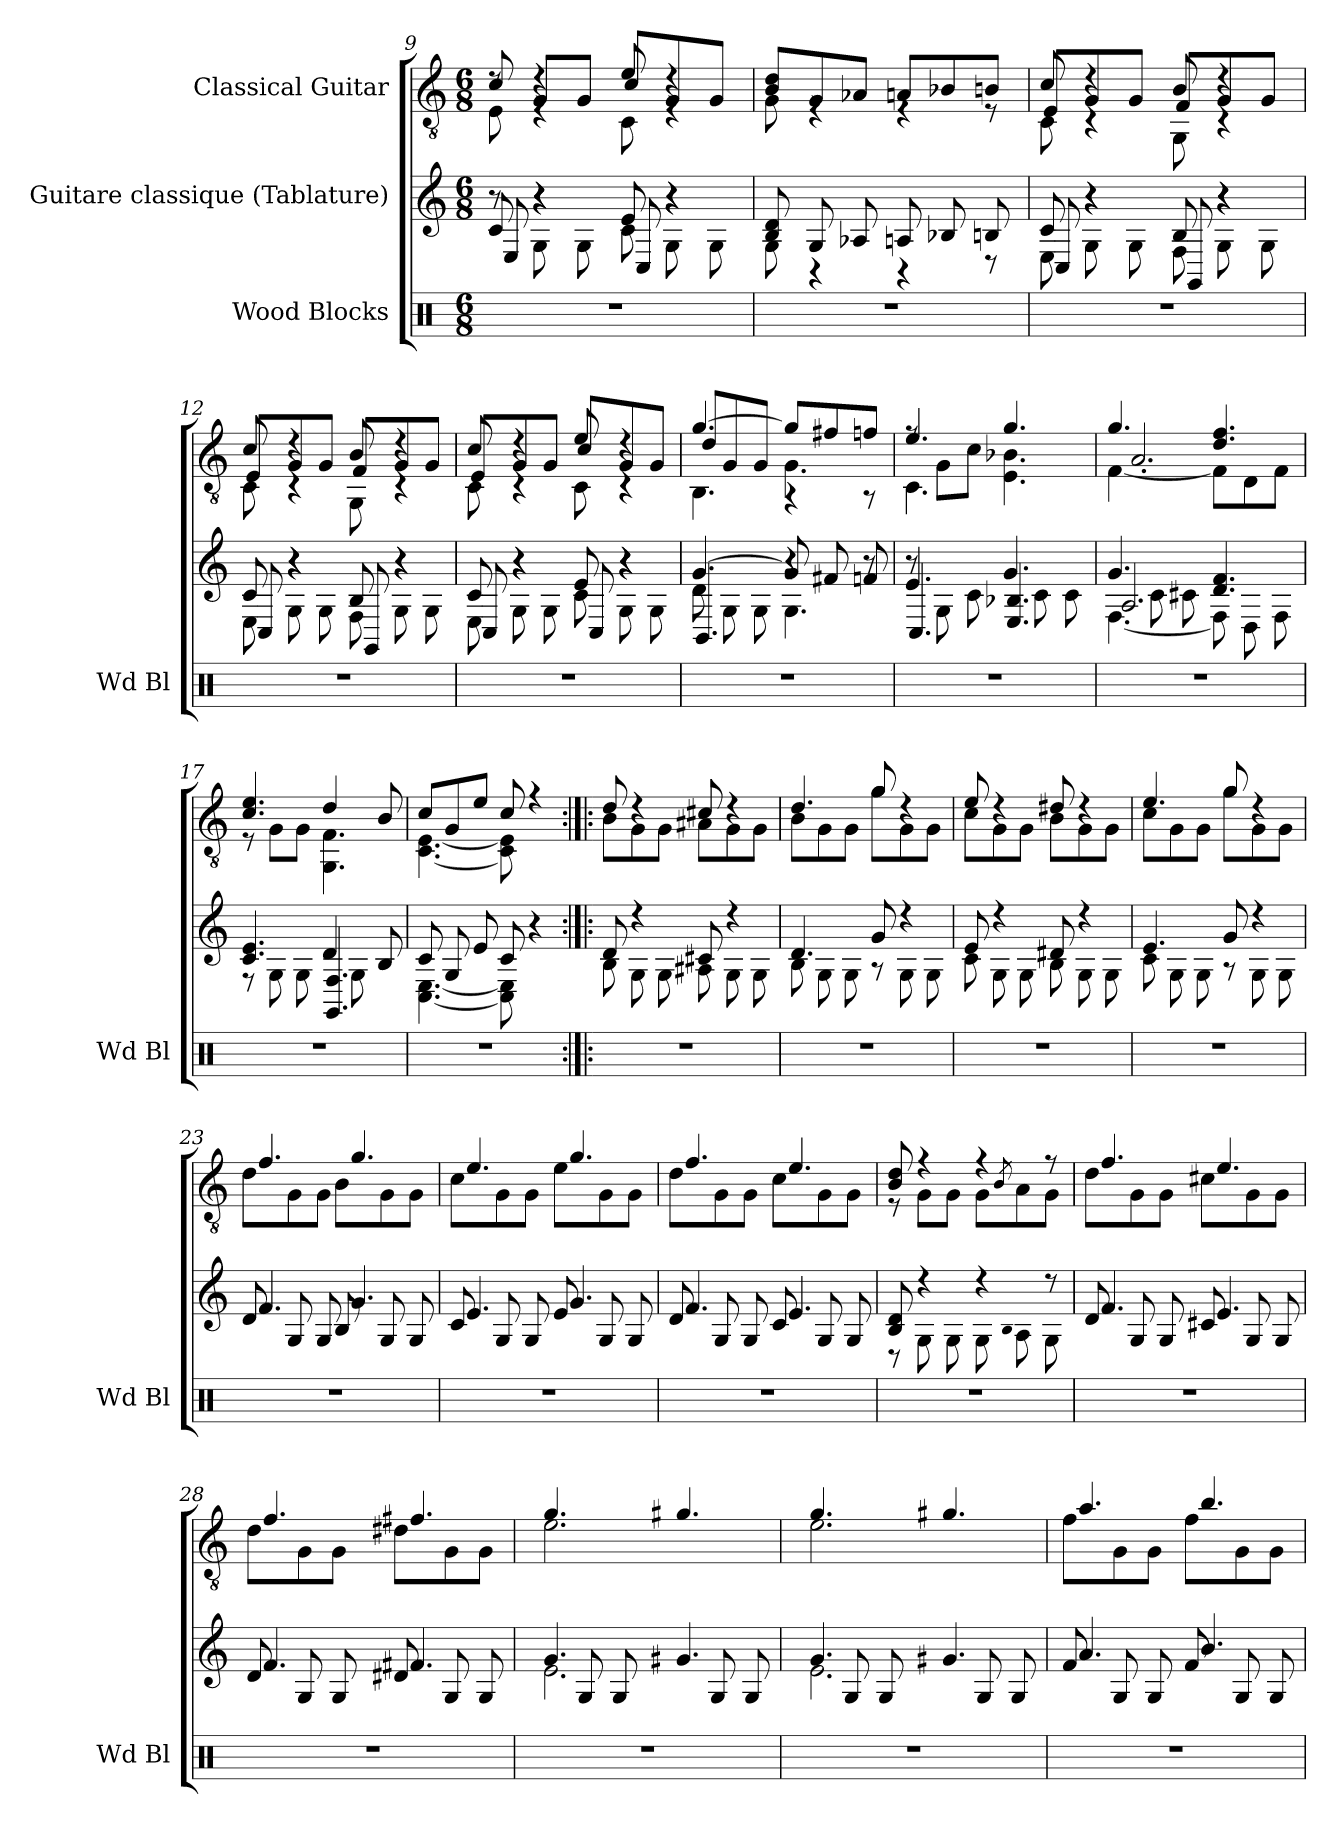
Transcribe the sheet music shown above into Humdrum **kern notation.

**kern	**kern	**kern
*part3	*part2	*part1
*staff3	*staff2	*staff1
*I"Wood Blocks	*I"Guitare classique (Tablature)	*I"Classical Guitar
*I'Wd Bl	*	*
*clefX	*	*clefGv2
*k[]	*k[]	*k[]
*M6/8	*M6/8	*M6/8
=9	=9	=9
*	*^	*^
*	*	*^	*	*^
2.r	8c	8r	8E<	8c/	8rd	8E<\
.	4r	8G	4r	4rd	8G/L	4rE
.	.	8G	.	.	8G/J	.
.	8e	8c	8C	8e/	8c\L	8C\
.	4r	8G	4r	4rd	8G/	4rE
.	.	8G	.	.	8G/J	.
*	*	*v	*v	*	*	*
*	*	*	*	*v	*v
=10	=10	=10	=10	=10
2.r	8B 8d	8G<	8B/ 8d/L	8G<\
.	8G	4r	8G/	4rE
.	8A-X	.	8A-X/J	.
.	8An	4r	8An/L	4rE
.	8B-X	.	8B-X/	.
.	8Bn	8r	8Bn/J	8rE
!!LO:LB:g=z
=11	=11	=11	=11	=11
*	*	*^	*	*^
2.r	8c	8E	8C	8c/	8E/L	8C\
.	4r	8G	4r	4rd	8G/	4rC
.	.	8G	.	.	8G/J	.
.	8B	8F	8GG	8B/	8F/L	8GG\
.	4r	8G	4r	4rd	8G/	4rC
.	.	8G	.	.	8G/J	.
=12	=12	=12	=12	=12	=12	=12
2.r	8c	8E	8C	8c/	8E/L	8C\
.	4r	8G	4r	4rd	8G/	4rC
.	.	8G	.	.	8G/J	.
.	8B	8F	8GG	8B/	8F/L	8GG\
.	4r	8G	4r	4rd	8G/	4rC
.	.	8G	.	.	8G/J	.
=13	=13	=13	=13	=13	=13	=13
2.r	8c	8E<	8C<	8c/	8E/L	8C<\
.	4r	8G	4r	4rd	8G/	4rC
.	.	8G	.	.	8G/J	.
.	8e	8c	8C	8e/	8c\L	8C\
.	4r	8G	4r	4rd	8G/	4rC
.	.	8G	.	.	8G/J	.
=14	=14	=14	=14	=14	=14	=14
2.r	[4.g	8d<	4.BB<	[4.g/	8d<\L	4.BB<\
.	.	8G	.	.	8G/	.
.	.	8G	.	.	8G/J	.
.	8g]	4.G	4r	8g/L]	4.G\	4rAA
.	8f#X	.	.	8f#X/	.	.
.	8fn	.	8r	8fn/J	.	8rAA
!!LO:LB:g=z	!!	!!
=15	=15	=15	=15	=15	=15	=15
2.r	4.e	8r	4.C<	4.e/	8rf	4.C<\
.	.	8G	.	.	8G\L	.
.	.	8c>	.	.	8c>\J	.
.	4.g	8g>yy	4.E<< 4.B-X<<	4.g/	8g>\Lyy	4.E\<< 4.B-X\<<
.	.	8c	.	.	8c/	.
.	.	8c	.	.	8c/J	.
=16	=16	=16	=16	=16	=16	=16
*	*	*	*^	*	*	*^
2.r	4.g	8Ayy	2.A	[4.F<	4.g/	8A/Lyy	2.A/	[4.F<\
.	.	8c<	.	.	.	8c/	.	.
.	.	8c#X<	.	.	.	8c#X/J	.	.
.	4.d 4.f	4.ryy	.	8F]	4.d/ 4.f/	4.ryy	.	8F\L]
.	.	.	.	8D	.	.	.	8D\
.	.	.	.	8F	.	.	.	8F\J
*	*	*	*v	*v	*	*	*	*
*	*	*	*	*	*	*v	*v
=17	=17	=17	=17	=17	=17	=17
2.r	4.c 4.e	8r	4.ryy	4.c/ 4.e/	8r	4.ryy
.	.	8G	.	.	8G\L	.
.	.	8G	.	.	8G\J	.
.	4d	8d>yy	4.GG<< 4.F<<	4d/	8d>\Lyy	4.GG\<< 4.F\<<
.	.	8G	.	.	8G/J	.
.	8B	8ryy	.	8B/	8ryy	.
*	*	*v	*v	*	*	*
*	*	*	*	*v	*v
=18	=18	=18	=18	=18
2.r	8c	[4.C [4.E	8c/L	[4.C\ [4.E\
.	8G	.	8G/	.
.	8e	.	8e/J	.
.	8c	8C] 8E]	8c/	8C\] 8E\]
.	4ryy	4r	4ryy	4rf
=19:|!|:	=19:|!|:	=19:|!|:	=19:|!|:	=19:|!|:
2.r	8d	8B<	8d/	8B<\L
.	4r	8G<	4rd	8G<\
.	.	8G	.	8G\J
.	8c#X	8A#X<	8c#X/	8A#X<\L
.	4r	8G<	4rd	8G<\
.	.	8G	.	8G\J
!!LO:LB:g=z	!!
=20	=20	=20	=20	=20
2.r	4.d	8B<	4.d/	8B<\L
.	.	8G<	.	8G<\
.	.	8G	.	8G\J
.	8g	8r	8g/	8g\L
.	4r	8G	4rd	8G\
.	.	8G	.	8G\J
=21	=21	=21	=21	=21
2.r	8e	8c<	8e/	8c<\L
.	4r	8G<	4rd	8G<\
.	.	8G	.	8G\J
.	8d#X	8B<	8d#X/	8B<\L
.	4r	8G<	4rd	8G<\
.	.	8G	.	8G\J
=22	=22	=22	=22	=22
2.r	4.e	8c	4.e/	8c\L
.	.	8G	.	8G\
.	.	8G	.	8G\J
.	8g	8r	8g/	8g\L
.	4r	8G	4rd	8G\
.	.	8G	.	8G\J
=23	=23	=23	=23	=23
*	*	*^	*	*^
2.r	4.f	4.dyy	8d<	4.f/	4.d\yy	8d<\L
.	.	.	8G	.	.	8G\
.	.	.	8G	.	.	8G\J
.	4.g	4.Byy	8B	4.g/	4.B\yy	8B\L
.	.	.	8G	.	.	8G\
.	.	.	8G	.	.	8G\J
=24	=24	=24	=24	=24	=24	=24
2.r	4.e	4.cyy	8c	4.e/	4.c\yy	8c\L
.	.	.	8G	.	.	8G\
.	.	.	8G	.	.	8G\J
.	4.g	4.eyy	8e<	4.g/	4.e\yy	8e<\L
.	.	.	8G	.	.	8G\
.	.	.	8G	.	.	8G\J
=25	=25	=25	=25	=25	=25	=25
2.r	4.f	4.dyy	8d<	4.f/	4.d\yy	8d<\L
.	.	.	8G	.	.	8G\
.	.	.	8G	.	.	8G\J
.	4.e	4.cyy	8c	4.e/	4.c\yy	8c\L
.	.	.	8G	.	.	8G\
.	.	.	8G	.	.	8G\J
*	*	*v	*v	*	*	*
*	*	*	*	*v	*v
!!LO:PB:g=z
=26	=26	=26	=26	=26
2.r	8B 8d	8r	8B/ 8d/	8r
.	4r	8G<	4rf	8G<\L
.	.	8G	.	8G\J
.	4r	8G<	4rf	8G<\L
.	.	qB	.	8qB/
.	.	8A<	.	8A<\
.	8r	8G<	8rf	8G<\J
=27	=27	=27	=27	=27
*	*	*^	*	*^
2.r	4.f	4.dyy	8d<	4.f/	4.d\yy	8d<\L
.	.	.	8G<	.	.	8G<\
.	.	.	8G	.	.	8G\J
.	4.e	4.c#Xyy	8c#<	4.e/	4.c#X\yy	8c#<\L
.	.	.	8G	.	.	8G\
.	.	.	8G	.	.	8G\J
=28	=28	=28	=28	=28	=28	=28
2.r	4.f	4.dyy	8d<	4.f/	4.d\yy	8d<\L
.	.	.	8G	.	.	8G\
.	.	.	8G	.	.	8G\J
.	4.f#X	4.d#Xyy	8d#<	4.f#X/	4.d#X\yy	8d#<\L
.	.	.	8G	.	.	8G\
.	.	.	8G	.	.	8G\J
=29	=29	=29	=29	=29	=29	=29
2.r	4.g	2.e	8e<yy	4.g/	2.e\	8e<\Lyy
.	.	.	8G	.	.	8G\
.	.	.	8G	.	.	8G\J
.	4.g#X	.	8g#yy	4.g#X/	.	8g#\Lyy
.	.	.	8G	.	.	8G\
.	.	.	8G	.	.	8G\J
=30	=30	=30	=30	=30	=30	=30
2.r	4.g	2.e	8e<yy	4.g/	2.e\	8e<\Lyy
.	.	.	8G	.	.	8G\
.	.	.	8G	.	.	8G\J
.	4.g#X	.	8g#yy	4.g#X/	.	8g#\Lyy
.	.	.	8G	.	.	8G\
.	.	.	8G	.	.	8G\J
!!LO:LB:g=z	!!	!!
=31	=31	=31	=31	=31	=31	=31
2.r	4.a	4.fyy	8f<	4.a/	4.f\yy	8f<\L
.	.	.	8G	.	.	8G\
.	.	.	8G	.	.	8G\J
.	4.b	4.fyy	8f<	4.b/	4.f\yy	8f<\L
.	.	.	8G	.	.	8G\
.	.	.	8G	.	.	8G\J
*	*v	*v	*v	*	*	*
*	*	*v	*v	*v
=	=	=
*-	*-	*-
